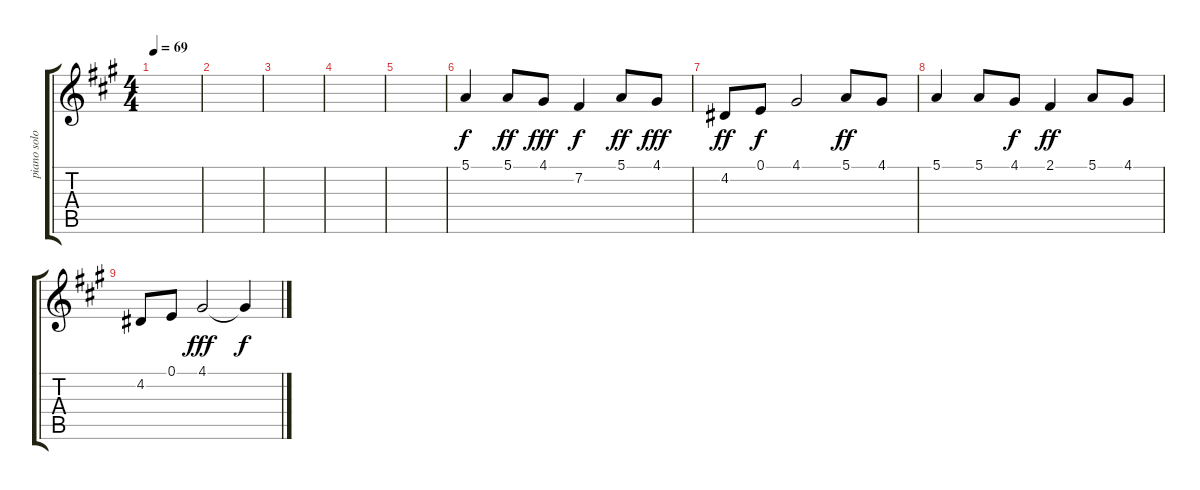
\track ("piano solo" "piano solo") {instrument acousticgrandpiano}
\staff {score tabs}
\tuning (E4 B3 G3 D3 A2 E2) {hide}
\ts (4 4)
\tempo 69
\clef g2
\ks f#minor
|
|
|
|
|
5.1.4 5.1.8{dy ff} 4.1.8{dy fff} 7.2.4{dy f} 5.1.8{dy ff} 4.1.8{dy fff} |
4.2.8{dy ff} 0.1.8{dy f} 4.1.2 5.1.8{dy ff} 4.1.8 |
5.1.4 5.1.8 4.1.8{dy f} 2.1.4{dy ff} 5.1.8 4.1.8 |
4.2.8 0.1.8 4.1.2{dy fff} 4.1{t}.4{dy f}
